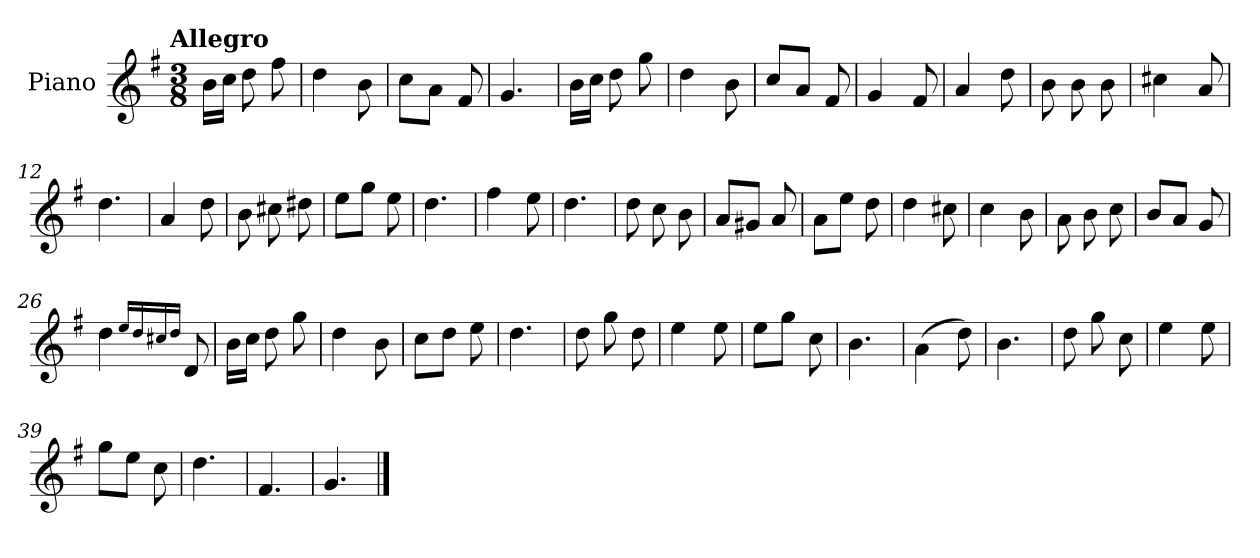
**kern
*part1
*staff1
*I"Piano
*I'Pno.
*clefG2
*k[f#]
!!LO:TX:omd:t=Allegro
*M3/8
*MM144
=1
16b\LL
16cc\JJ
8dd\
8ff#\
=2
4dd\
8b\
=3
8cc\L
8a\J
8f#/
=4
4.g/
=5
16b\LL
16cc\JJ
8dd\
8gg\
!!LO:LB:g=z
=6
4dd\
8b\
=7
8cc/L
8a/J
8f#/
=8
4g/
8f#/
=9
4a/
8dd\
=10
8b\
8b\
8b\
=11
4cc#X\
8a/
=12
4.dd\
=13
4a/
8dd\
!!LO:LB:g=z
=14
8b\
8cc#X\
8dd#X\
=15
8ee\L
8gg\J
8ee\
=16
4.dd\
=17
4ff#\
8ee\
=18
4.dd\
=19
8dd\
8cc\
8b\
=20
8a/L
8g#X/J
8a/
!!LO:LB:g=z
=21
8a\L
8ee\J
8dd\
=22
4dd\
8cc#X\
=23
4cc\
8b\
=24
8a\
8b\
8cc\
=25
8b/L
8a/J
8g/
=26
4dd\
16qqee/LL
16qqdd/
16qqcc#X/
16qqdd/JJ
8d/
=27
16b\LL
16cc\JJ
8dd\
8gg\
!!LO:LB:g=z
=28
4dd\
8b\
=29
8cc\L
8dd\J
8ee\
=30
4.dd\
=31
8dd\
8gg\
8dd\
=32
4ee\
8ee\
=33
8ee\L
8gg\J
8cc\
=34
4.b\
=35
(>4a\
8dd\)
!!LO:LB:g=z
=36
4.b\
=37
8dd\
8gg\
8cc\
=38
4ee\
8ee\
=39
8gg\L
8ee\J
8cc\
=40
4.dd\
=41
4.f#/
=42
4.g/
==
*-
